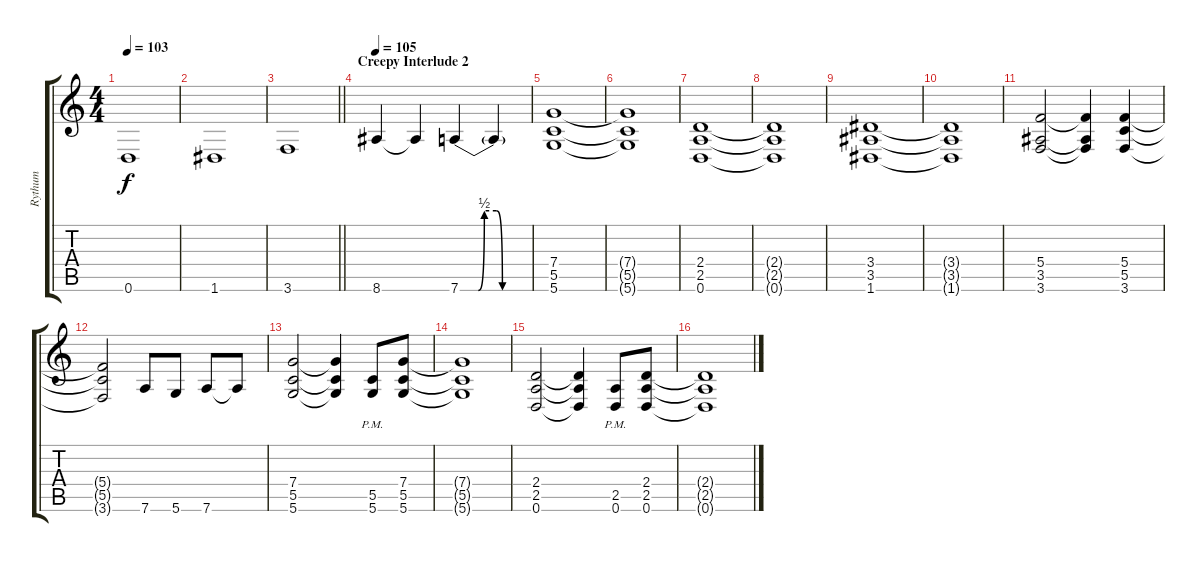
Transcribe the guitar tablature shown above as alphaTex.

\track ("Rythum" "Rythum") {instrument distortionguitar}
\staff {score tabs}
\tuning (D4 A3 F3 C3 G2 D2) {hide}
\ts (4 4)
\tempo 103
\clef g2
\ks c
0.6.1{dy f} |
1.6.1 |
\barLineRight lightlight
3.6.1 |
\section ("" "Creepy Interlude 2")
\tempo 105
8.6.4{volume 16} 8.6{t}.4 7.6{be (custom 0 0 15 0 20 2 30 2 35 0 60 0)}.4 7.6{t}.4 |
(7.4 5.5 5.6).1 |
(7.4{t} 5.5{t} 5.6{t}).1 |
(2.4 2.5 0.6).1 |
(2.4{t} 2.5{t} 0.6{t}).1 |
(3.4 3.5 1.6).1 |
(3.4{t} 3.5{t} 1.6{t}).1 |
(5.4 3.5 3.6).2 (5.4{t} 3.5{t} 3.6{t}).4 (5.4 5.5 3.6).4 |
(5.4{t} 5.5{t} 3.6{t}).2 7.6.8 5.6.8 7.6.8 7.6{t}.8 |
(7.4 5.5 5.6).2 (7.4{t} 5.5{t} 5.6{t}).4 (5.5{pm} 5.6{pm}).8 (7.4 5.5 5.6).8 |
(7.4{t} 5.5{t} 5.6{t}).1 |
(2.4 2.5 0.6).2 (2.4{t} 2.5{t} 0.6{t}).4 (2.5{pm} 0.6{pm}).8 (2.4 2.5 0.6).8 |
(2.4{t} 2.5{t} 0.6{t}).1
